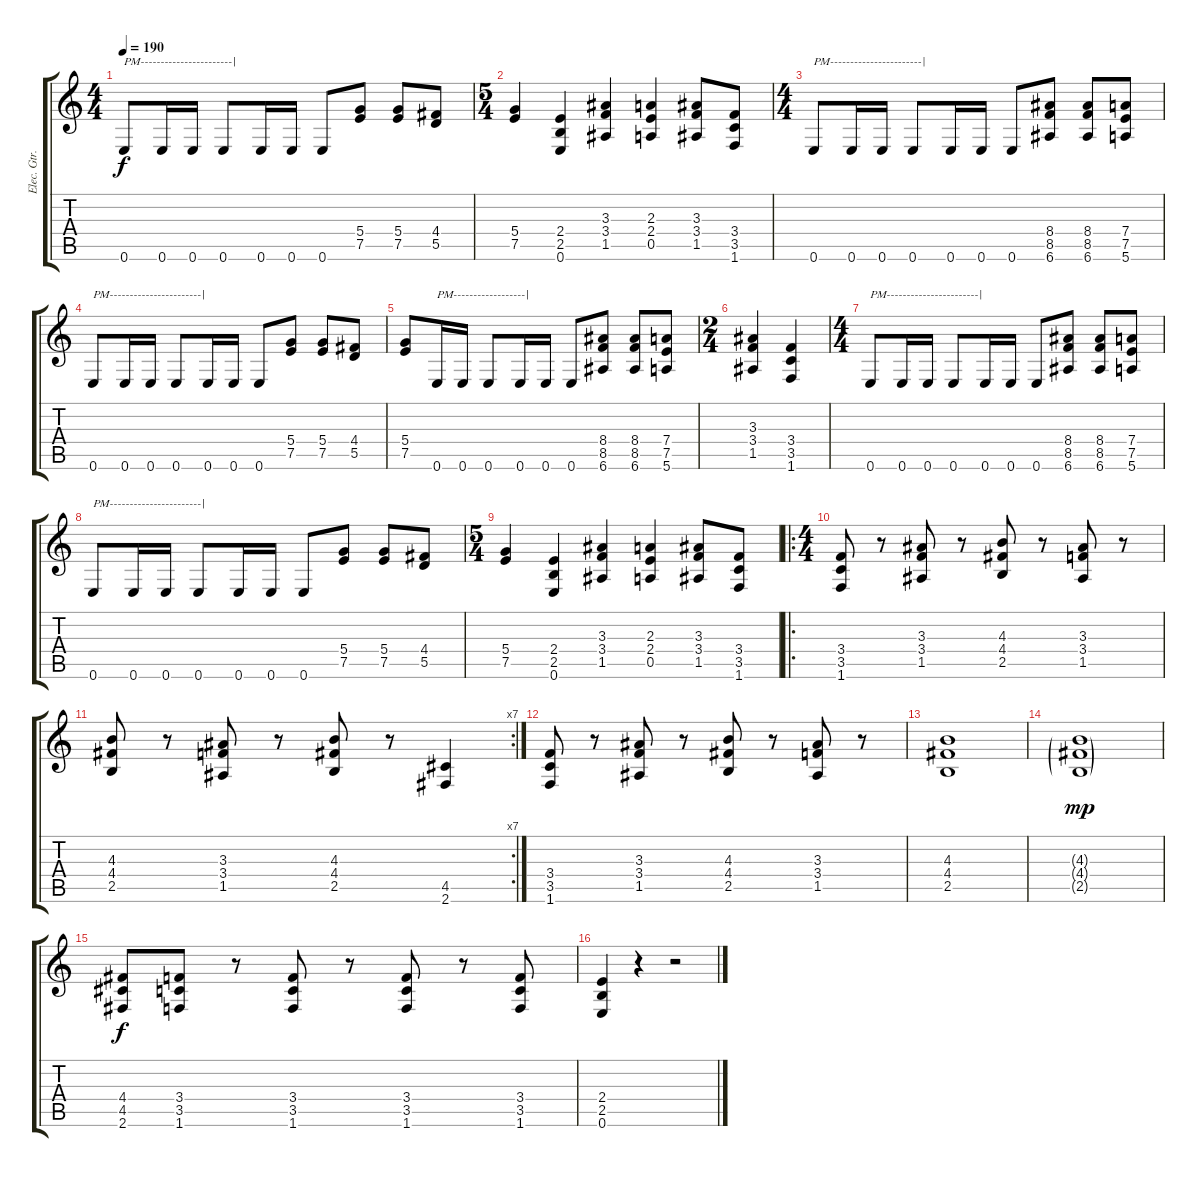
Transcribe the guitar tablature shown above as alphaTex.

\track ("Elec. Gtr. II" "Elec. Gtr.") {instrument distortionguitar}
\staff {score tabs}
\tuning (E4 B3 G3 D3 A2 E2) {hide}
\ts (4 4)
\tempo 190
\clef g2
\ks c
0.6.8{txt "PM-----------------------|" dy f} 0.6.16 0.6.16 0.6.8 0.6.16 0.6.16 0.6.8 (5.4 7.5).8 (5.4 7.5).8 (4.4 5.5).8 |
\ts (5 4)
(5.4 7.5).4 (2.4 2.5 0.6).4 (3.3 3.4 1.5).4 (2.3 2.4 0.5).4 (3.3 3.4 1.5).8 (3.4 3.5 1.6).8 |
\ts (4 4)
0.6.8{txt "PM-----------------------|"} 0.6.16 0.6.16 0.6.8 0.6.16 0.6.16 0.6.8 (8.4 8.5 6.6).8 (8.4 8.5 6.6).8 (7.4 7.5 5.6).8 |
0.6.8{txt "PM-----------------------|"} 0.6.16 0.6.16 0.6.8 0.6.16 0.6.16 0.6.8 (5.4 7.5).8 (5.4 7.5).8 (4.4 5.5).8 |
(5.4 7.5).8 0.6.16{txt "PM------------------|"} 0.6.16 0.6.8 0.6.16 0.6.16 0.6.8 (8.4 8.5 6.6).8 (8.4 8.5 6.6).8 (7.4 7.5 5.6).8 |
\ts (2 4)
(3.3 3.4 1.5).4 (3.4 3.5 1.6).4 |
\ts (4 4)
0.6.8{txt "PM-----------------------|"} 0.6.16 0.6.16 0.6.8 0.6.16 0.6.16 0.6.8 (8.4 8.5 6.6).8 (8.4 8.5 6.6).8 (7.4 7.5 5.6).8 |
0.6.8{txt "PM-----------------------|"} 0.6.16 0.6.16 0.6.8 0.6.16 0.6.16 0.6.8 (5.4 7.5).8 (5.4 7.5).8 (4.4 5.5).8 |
\ts (5 4)
(5.4 7.5).4 (2.4 2.5 0.6).4 (3.3 3.4 1.5).4 (2.3 2.4 0.5).4 (3.3 3.4 1.5).8 (3.4 3.5 1.6).8 |
\ro
\ts (4 4)
(3.4 3.5 1.6).8 r.8 (3.3 3.4 1.5).8 r.8 (4.3 4.4 2.5).8 r.8 (3.3 3.4 1.5).8 r.8 |
\rc 7
(4.3 4.4 2.5).8 r.8 (3.3 3.4 1.5).8 r.8 (4.3 4.4 2.5).8 r.8 (4.5 2.6).4 |
(3.4 3.5 1.6).8 r.8 (3.3 3.4 1.5).8 r.8 (4.3 4.4 2.5).8 r.8 (3.3 3.4 1.5).8 r.8 |
(4.3 4.4 2.5).1 |
(4.3{g} 4.4{g} 2.5{g}).1{dy mp} |
(4.4 4.5 2.6).8{dy f} (3.4 3.5 1.6).8 r.8 (3.4 3.5 1.6).8 r.8 (3.4 3.5 1.6).8 r.8 (3.4 3.5 1.6).8 |
(2.4 2.5 0.6).4 r.4 r.2
